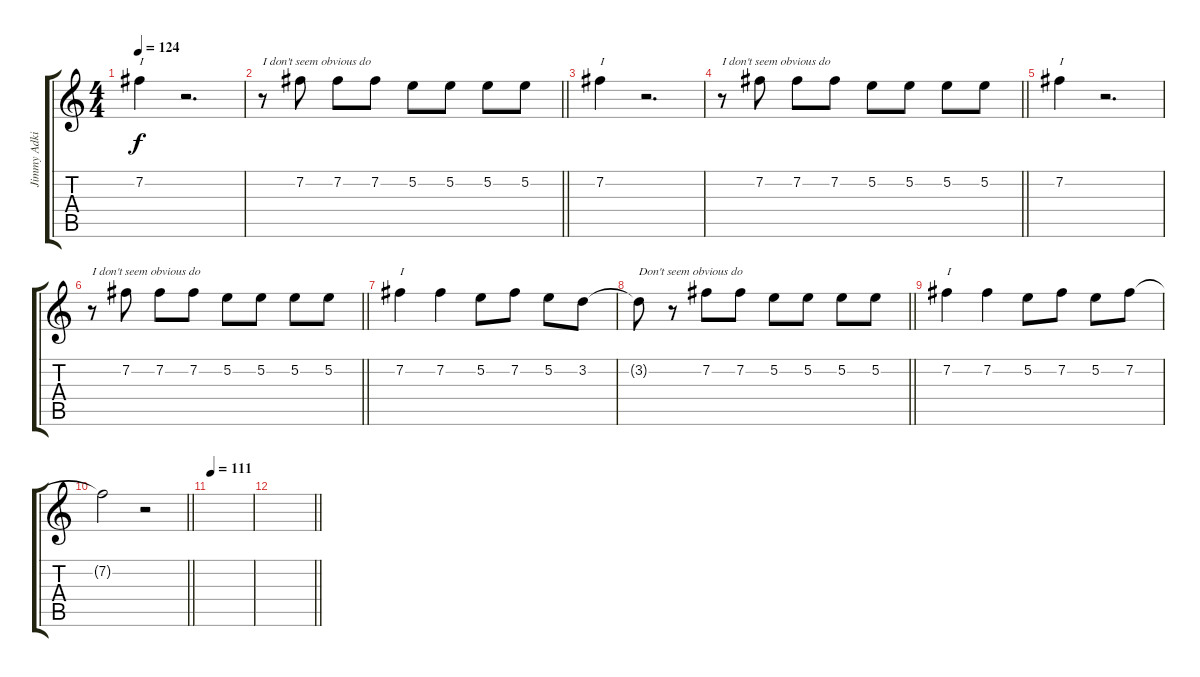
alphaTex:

\track ("Jimmy Adkins - R Vocals" "Jimmy Adki") {instrument contrabass}
\staff {score tabs}
\tuning (E4 B3 G3 D3 A2 E2) {hide}
\ts (4 4)
\tempo 124
\clef g2
\ks c
7.2.4{txt "I" dy f} r.2{d} |
\barLineRight lightlight
r.8{txt "I don't seem obvious do"} 7.2.8 7.2.8 7.2.8 5.2.8 5.2.8 5.2.8 5.2.8 |
7.2.4{txt "I"} r.2{d} |
\barLineRight lightlight
r.8{txt "I don't seem obvious do"} 7.2.8 7.2.8 7.2.8 5.2.8 5.2.8 5.2.8 5.2.8 |
7.2.4{txt "I"} r.2{d} |
\barLineRight lightlight
r.8{txt "I don't seem obvious do"} 7.2.8 7.2.8 7.2.8 5.2.8 5.2.8 5.2.8 5.2.8 |
7.2.4{txt "I"} 7.2.4 5.2.8 7.2.8 5.2.8 3.2.8 |
\barLineRight lightlight
3.2{t}.8{txt "Don't seem obvious do"} r.8 7.2.8 7.2.8 5.2.8 5.2.8 5.2.8 5.2.8 |
7.2.4{txt "I"} 7.2.4 5.2.8 7.2.8 5.2.8 7.2.8 |
\barLineRight lightlight
7.2{t}.2 r.2 |
\tempo 111
|
\barLineRight lightlight
